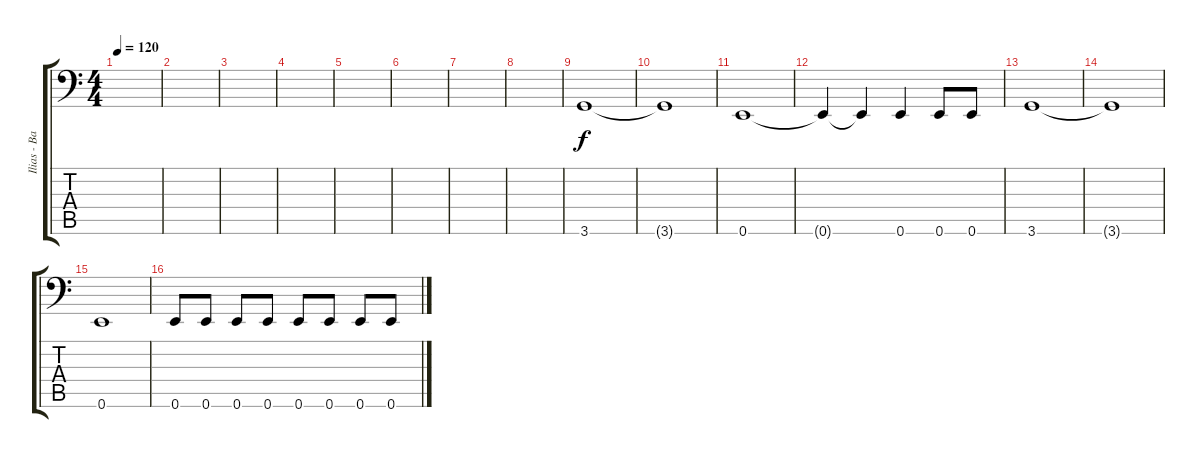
\track ("Ilias - Bass" "Ilias - Ba") {instrument electricbasspick}
\staff {score tabs}
\tuning (E3 B2 G2 D2 A1 E1) {hide}
\ts (4 4)
\tempo 120
\clef f4
\ks c
|
|
|
|
|
|
|
|
3.6.1 |
3.6{t}.1 |
0.6.1 |
0.6{t}.4 0.6{t}.4 0.6.4 0.6.8 0.6.8 |
3.6.1 |
3.6{t}.1 |
0.6.1 |
0.6.8 0.6.8 0.6.8 0.6.8 0.6.8 0.6.8 0.6.8 0.6.8
